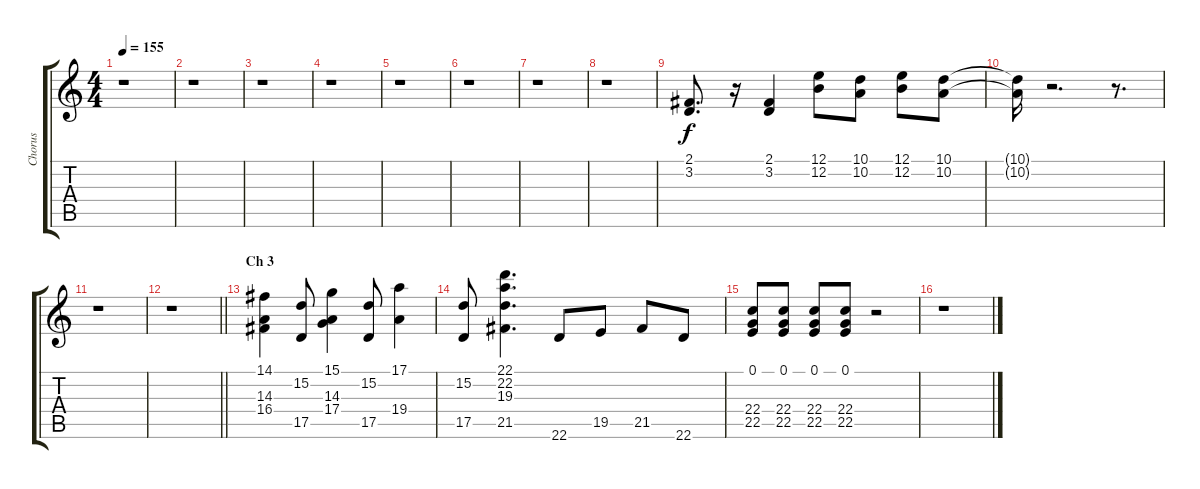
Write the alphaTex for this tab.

\track ("Chorus" "Chorus") {instrument synthvoice}
\staff {score tabs}
\tuning (E4 B3 G3 D3 A2 E2) {hide}
\ts (4 4)
\tempo 155
\clef g2
\ks c
r.1{dy f} |
r.1 |
r.1 |
r.1 |
r.1 |
r.1 |
r.1 |
r.1 |
(2.1 3.2).8{d} r.16 (2.1 3.2).4 (12.1 12.2).8 (10.1 10.2).8 (12.1 12.2).8 (10.1 10.2).8 |
(10.1{t} 10.2{t}).16 r.2{d} r.8{d} |
r.1 |
\barLineRight lightlight
r.1 |
\section ("" "Ch 3")
(14.1 14.3 16.4).4 (15.2 17.5).8 (15.1 14.3 17.4).4 (15.2 17.5).8 (17.1 19.4).4 |
(15.2 17.5).8 (22.1 22.2 19.3 21.5).4{d} 22.6.8 19.5.8 21.5.8 22.6.8 |
(0.1 22.4 22.5).8 (0.1 22.4 22.5).8 (0.1 22.4 22.5).8 (0.1 22.4 22.5).8 r.2 |
r.1
